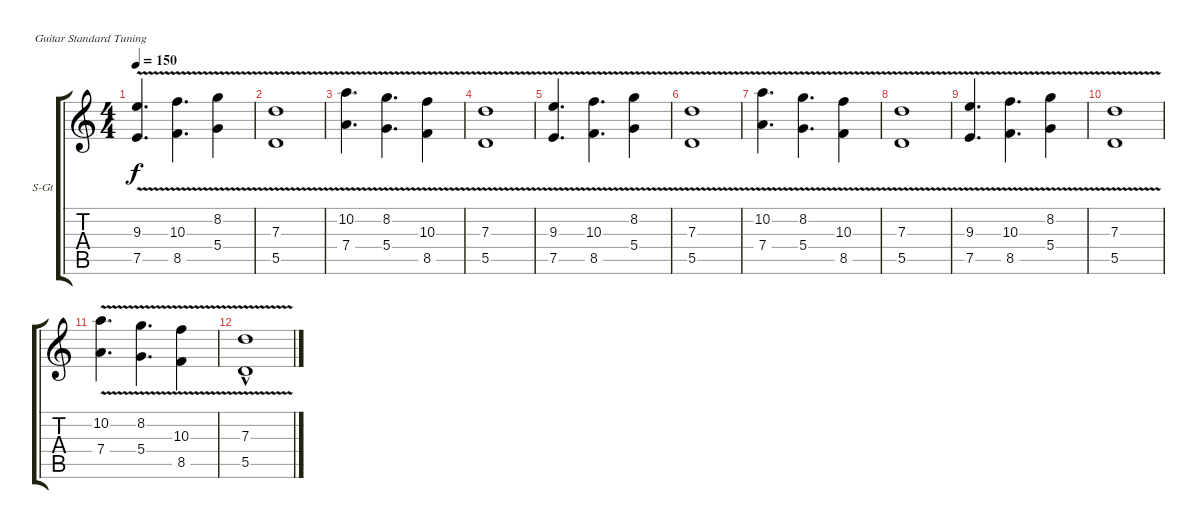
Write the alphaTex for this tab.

\bracketExtendMode groupsimilarinstruments
\firstSystemTrackNameOrientation horizontal
\otherSystemsTrackNameOrientation horizontal
\track ("solo" "S-Gt") {instrument pad1newage}
\staff {score tabs}
\tuning (E4 B3 G3 D3 A2 E2)
\displaytranspose 12
\ts (4 4)
\tempo 150
\clef g2
\ks c
(9.3 7.5{v}).4{d dy f} (10.3 8.5{v}).4{d} (8.2 5.4{v}).4 |
(7.3 5.5{v}).1 |
(10.2 7.4{v}).4{d} (8.2 5.4{v}).4{d} (10.3 8.5{v}).4 |
(7.3 5.5{v}).1 |
(9.3 7.5{v}).4{d} (10.3 8.5{v}).4{d} (8.2 5.4{v}).4 |
(7.3 5.5{v}).1 |
(10.2 7.4{v}).4{d} (8.2 5.4{v}).4{d} (10.3 8.5{v}).4 |
(7.3 5.5{v}).1 |
(9.3 7.5{v}).4{d} (10.3 8.5{v}).4{d} (8.2 5.4{v}).4 |
(7.3 5.5{v}).1 |
(10.2 7.4{v}).4{d} (8.2 5.4{v}).4{d} (10.3 8.5{v}).4 |
(7.3 5.5{v hac}).1
